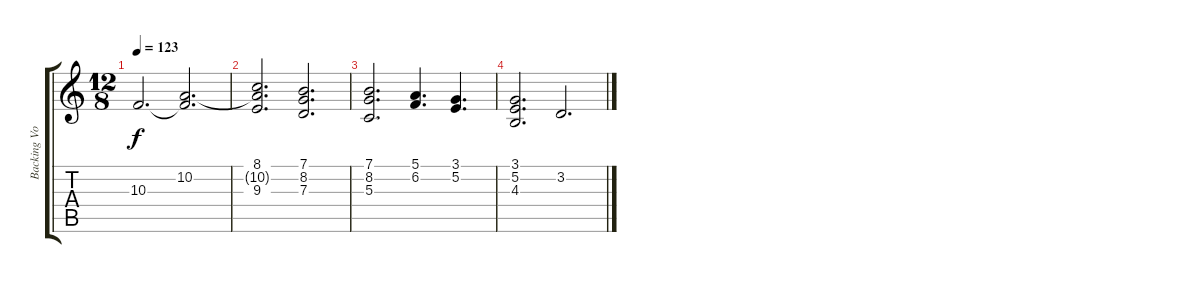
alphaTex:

\track ("Backing Vocals" "Backing Vo") {instrument choiraahs}
\staff {score tabs}
\tuning (E4 B3 G3 D3 A2 E2) {hide}
\ts (12 8)
\tempo 123
\clef g2
\ks c
10.3.2{d dy f} (10.2 10.3{t}).2{d} |
(8.1 10.2{t} 9.3).2{d} (7.1 8.2 7.3).2{d} |
(7.1 8.2 5.3).2{d} (5.1 6.2).4{d} (3.1 5.2).4{d} |
(3.1 5.2 4.3).2{d} 3.2.2{d}
